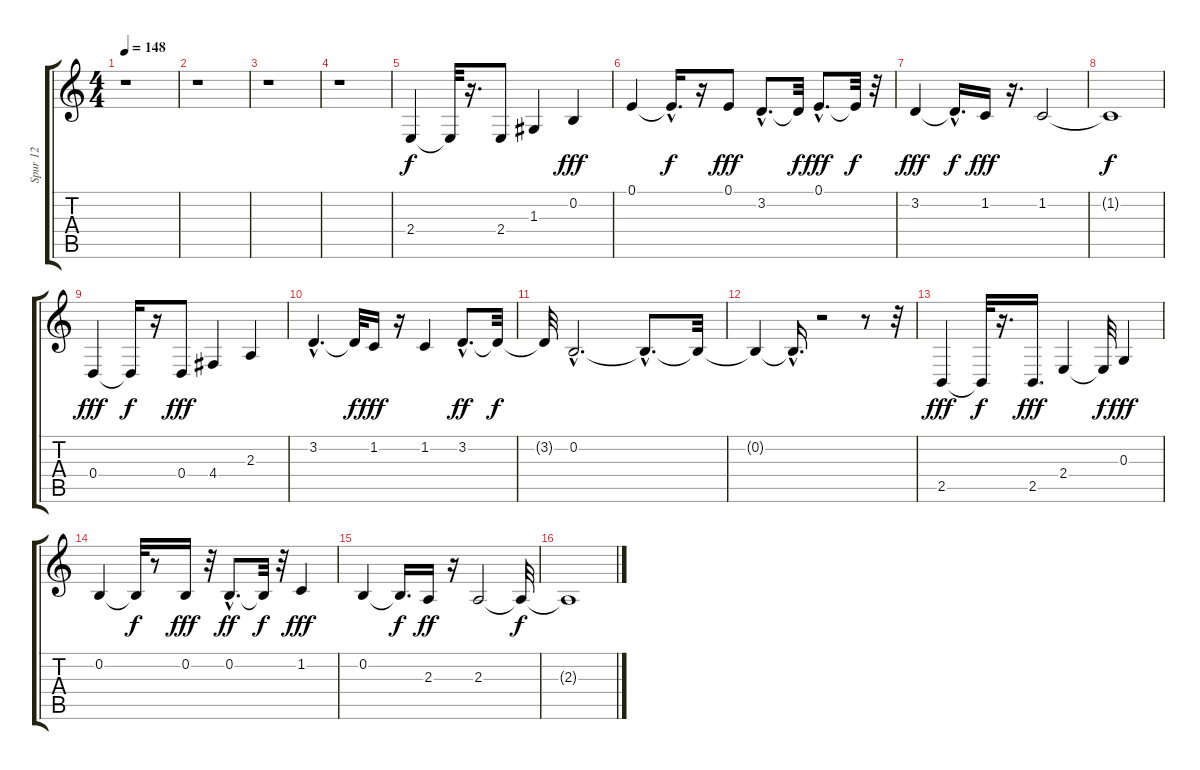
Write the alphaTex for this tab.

\track ("Spur 12" "Spur 12") {instrument frenchhorn}
\staff {score tabs}
\tuning (E4 B3 G3 D3 A2 E2) {hide}
\ts (4 4)
\tempo 148
\clef g2
\ks c
r.1{dy ff} |
r.1 |
r.1 |
r.1 |
2.4.4{dy f} 2.4{t}.32 r.16{d} 2.4.8 1.3.4 0.2.4{dy fff} |
0.1.4 0.1{hac t}.16{d dy f} r.16 0.1.8{dy fff} 3.2{hac}.8{d} 3.2{t}.32{dy f} 0.1{hac}.8{d dy fff} 0.1{t}.32{dy f} r.32 |
3.2.4{dy fff} 3.2{hac t}.16{d dy f} 1.2.16{dy fff} r.16{d} 1.2.2 |
1.2{t}.1{dy f} |
0.4.4{dy fff} 0.4{t}.16{dy f} r.16 0.4.8{dy fff} 4.4.4 2.3.4 |
3.2{hac}.4{d} 3.2{t}.32{dy f} 1.2.16{dy fff} r.16 1.2.4 3.2{hac}.8{d dy ff} 3.2{t}.32{dy f} |
3.2{t}.32 0.2{hac}.2{d} 0.2{hac t}.8{d} 0.2{t}.32 |
0.2{t}.4 0.2{hac t}.16{d} r.2 r.8 r.32 |
2.5.4{dy fff} 2.5{t}.32{dy f} r.16{d} 2.5.16{d dy fff} 2.4.4 2.4{t}.32{dy f} 0.3.4{dy fff} |
0.2.4 0.2{t}.32{dy f} r.8 0.2.16{dy fff} r.32 0.2{hac}.8{d dy ff} 0.2{t}.32{dy f} r.32 1.2.4{dy fff} |
0.2.4 0.2{t}.16{d dy f} 2.3.16{dy ff} r.16 2.3.2 2.3{t}.32{dy f} |
2.3{t}.1
